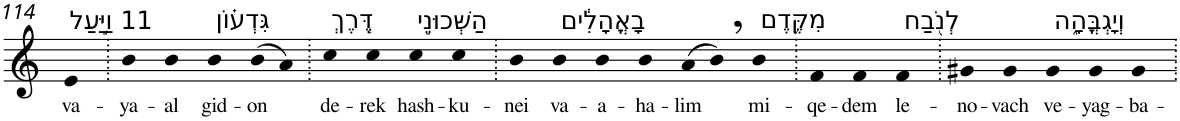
**kern	**text
*part1	*part1
*staff1	*staff1
*I"Piano	*
*I'Pno	*
!!LO:PB:g=z
*clefG2	*
*k[]	*
=114	=114
!LO:TX:a:t=11 וַיַּ֣עַל	!
!	!LO:LY:b
4e	va-
=115.	=115.
!	!LO:LY:b
4b	-ya-
!	!LO:LY:b
4b	-al
!LO:TX:a:t=גִּדְע֗וֹן	!
!	!LO:LY:b
4b	gid-
!	!LO:LY:b
(>8b	-on
8a)	.
=116.	=116.
!LO:TX:a:t=דֶּ֚רֶךְ	!
!	!LO:LY:b
4cc	de-
!	!LO:LY:b
4cc	-rek
!LO:TX:a:t=הַשְּׁכוּנֵ֣י	!
!	!LO:LY:b
4cc	hash-
!	!LO:LY:b
4cc	-ku-
=117.	=117.
!	!LO:LY:b
4b	-nei
!LO:TX:a:t=בָאֳהָלִ֔ים	!
!	!LO:LY:b
4b	va-
!	!LO:LY:b
4b	-a-
!	!LO:LY:b
4b	-ha-
!	!LO:LY:b
(>8a	-lim
8b,)	.
!LO:TX:a:t=מִקֶּ֥דֶם	!
!	!LO:LY:b
4b	mi-
=118.	=118.
!	!LO:LY:b
4f	-qe-
!	!LO:LY:b
4f	-dem
!LO:TX:a:t=לְנֹ֖בַח	!
!	!LO:LY:b
4f	le-
=119.	=119.
!	!LO:LY:b
4g#X	-no-
!	!LO:LY:b
4g#	-vach
!LO:TX:a:t=וְיָגְבֳּהָ֑ה	!
!	!LO:LY:b
4g#	ve-
!	!LO:LY:b
4g#	-yag-
!	!LO:LY:b
4g#	-ba-
=.	=.
*-	*-
